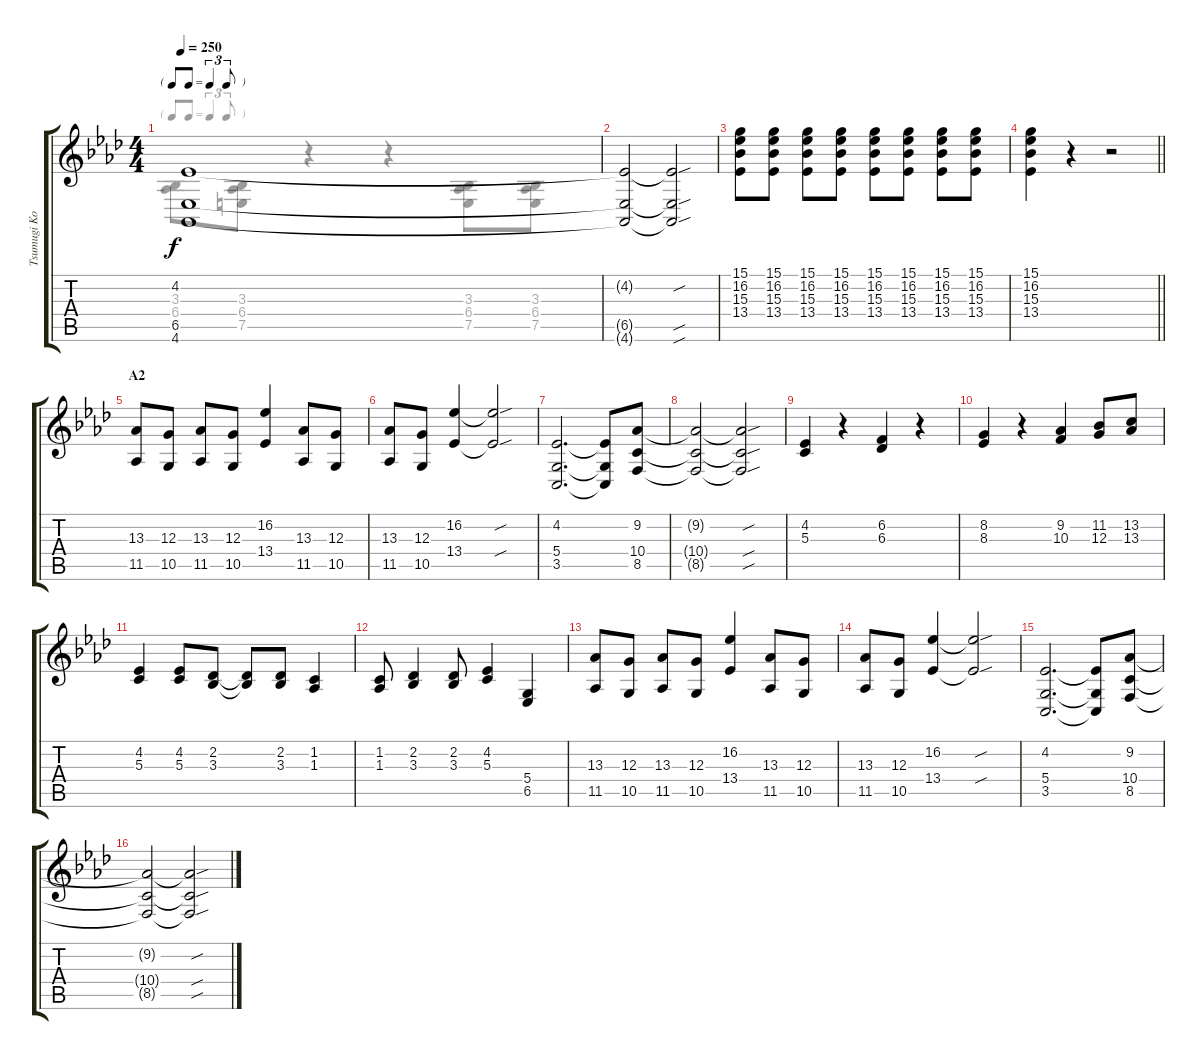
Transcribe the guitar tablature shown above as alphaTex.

\track ("Tsumugi Kotobuki I" "Tsumugi Ko") {instrument lead2sawtooth}
\staff {score tabs}
\tuning (E4 B3 G3 D3 A2 E2) {hide}
\voice
\ts (4 4)
\tf triplet8th
\tempo 250
\clef g2
\ks ab
(4.2 6.5 4.6).1{dy f} |
(4.2{t} 6.5{t} 4.6{t}).2 (4.2{sou t} 6.5{sou t} 4.6{sou t}).2 |
(15.1 16.2 15.3 13.4).8 (15.1 16.2 15.3 13.4).8 (15.1 16.2 15.3 13.4).8 (15.1 16.2 15.3 13.4).8 (15.1 16.2 15.3 13.4).8 (15.1 16.2 15.3 13.4).8 (15.1 16.2 15.3 13.4).8 (15.1 16.2 15.3 13.4).8 |
\barLineRight lightlight
(15.1 16.2 15.3 13.4).4 r.4 r.2 |
\section ("" "A2")
(13.3 11.5).8 (12.3 10.5).8 (13.3 11.5).8 (12.3 10.5).8 (16.2 13.4).4 (13.3 11.5).8 (12.3 10.5).8 |
(13.3 11.5).8 (12.3 10.5).8 (16.2 13.4).4 (16.2{sou t} 13.4{sou t}).2 |
(4.2 5.4 3.5).2{d} (4.2{t} 5.4{t} 3.5{t}).8 (9.2 10.4 8.5).8 |
(9.2{t} 10.4{t} 8.5{t}).2 (9.2{sou t} 10.4{sou t} 8.5{sou t}).2 |
(4.2 5.3).4 r.4 (6.2 6.3).4 r.4 |
(8.2 8.3).4 r.4 (9.2 10.3).4 (11.2 12.3).8 (13.2 13.3).8 |
(4.2 5.3).4 (4.2 5.3).8 (2.2 3.3).8 (2.2{t} 3.3{t}).8 (2.2 3.3).8 (1.2 1.3).4 |
(1.2 1.3).8 (2.2 3.3).4 (2.2 3.3).8 (4.2 5.3).4 (5.4 6.5).4 |
(13.3 11.5).8 (12.3 10.5).8 (13.3 11.5).8 (12.3 10.5).8 (16.2 13.4).4 (13.3 11.5).8 (12.3 10.5).8 |
(13.3 11.5).8 (12.3 10.5).8 (16.2 13.4).4 (16.2{sou t} 13.4{sou t}).2 |
(4.2 5.4 3.5).2{d} (4.2{t} 5.4{t} 3.5{t}).8 (9.2 10.4 8.5).8 |
(9.2{t} 10.4{t} 8.5{t}).2 (9.2{sou t} 10.4{sou t} 8.5{sou t}).2
\voice
\clef g2
\ottava regular
\simile none
\ks ab
(3.3 6.4).8{dy f} (3.3 6.4 7.5).8 r.4 r.4 (3.3 6.4 7.5).8 (3.3 6.4 7.5).8 |
|
|
\barLineRight lightlight
|
|
|
|
|
|
|
|
|
|
|
|
